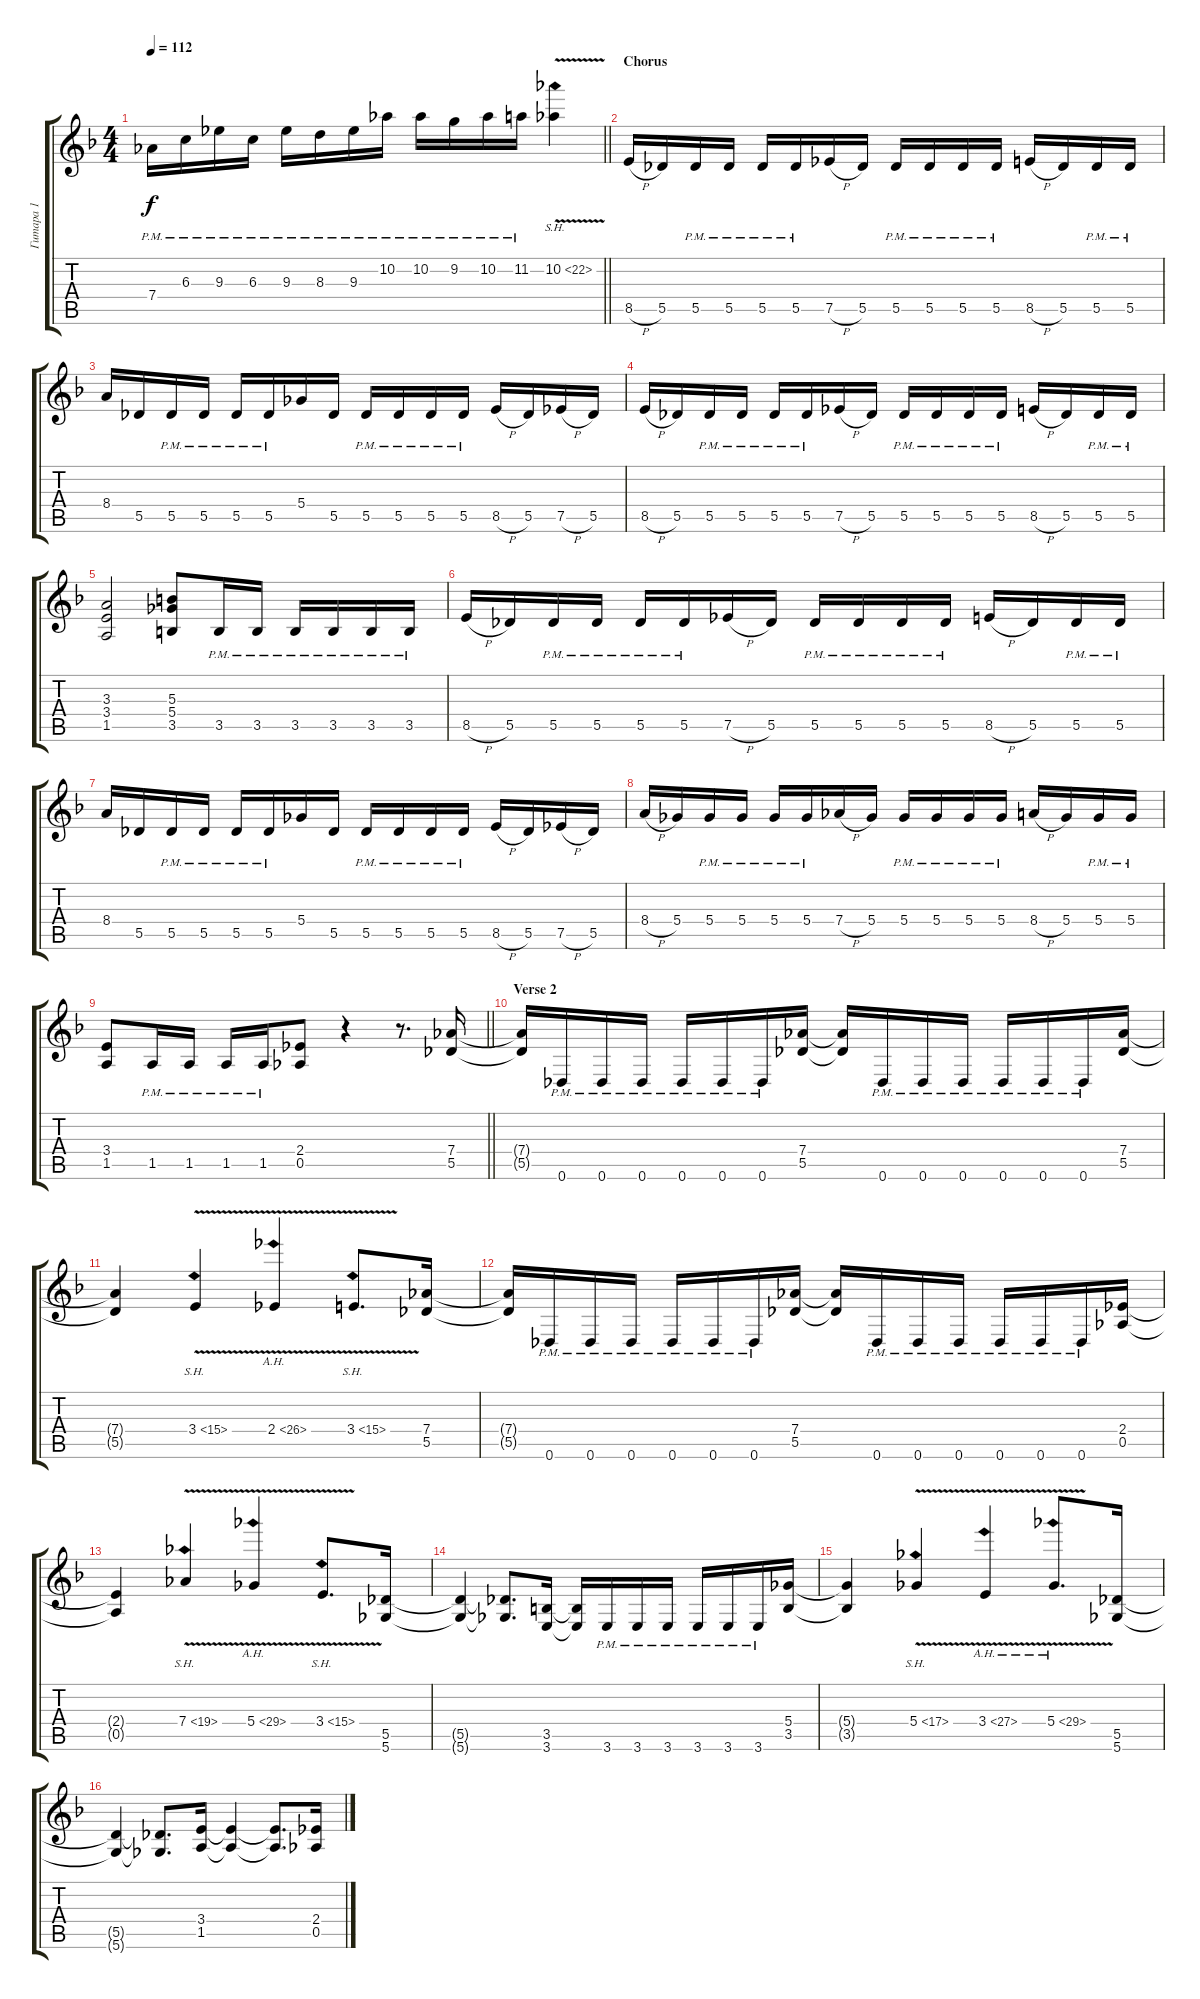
\track ("Гитара 1" "Гитара 1") {instrument distortionguitar}
\staff {score tabs}
\tuning (Eb4 Bb3 Gb3 Db3 Ab2 Db2) {hide}
\ts (4 4)
\tempo 112
\clef g2
\barLineRight lightlight
\ks dminor
7.4{pm}.16{dy f} 6.3{pm}.16 9.3{pm}.16 6.3{pm}.16 9.3{pm}.16 8.3{pm}.16 9.3{pm}.16 10.2{pm}.16 10.2{pm}.16 9.2{pm}.16 10.2{pm}.16 11.2{pm}.16 10.2{sh 12 v}.4 |
\section ("" "Chorus")
8.5{h}.16 5.5.16 5.5{pm}.16 5.5{pm}.16 5.5{pm}.16 5.5{pm}.16 7.5{h}.16 5.5.16 5.5{pm}.16 5.5{pm}.16 5.5{pm}.16 5.5{pm}.16 8.5{h}.16 5.5.16 5.5{pm}.16 5.5{pm}.16 |
8.4.16 5.5.16 5.5{pm}.16 5.5{pm}.16 5.5{pm}.16 5.5{pm}.16 5.4.16 5.5.16 5.5{pm}.16 5.5{pm}.16 5.5{pm}.16 5.5{pm}.16 8.5{h}.16 5.5.16 7.5{h}.16 5.5.16 |
8.5{h}.16 5.5.16 5.5{pm}.16 5.5{pm}.16 5.5{pm}.16 5.5{pm}.16 7.5{h}.16 5.5.16 5.5{pm}.16 5.5{pm}.16 5.5{pm}.16 5.5{pm}.16 8.5{h}.16 5.5.16 5.5{pm}.16 5.5{pm}.16 |
(3.3 3.4 1.5).2 (5.3 5.4 3.5).8 3.5{pm}.16 3.5{pm}.16 3.5{pm}.16 3.5{pm}.16 3.5{pm}.16 3.5{pm}.16 |
8.5{h}.16 5.5.16 5.5{pm}.16 5.5{pm}.16 5.5{pm}.16 5.5{pm}.16 7.5{h}.16 5.5.16 5.5{pm}.16 5.5{pm}.16 5.5{pm}.16 5.5{pm}.16 8.5{h}.16 5.5.16 5.5{pm}.16 5.5{pm}.16 |
8.4.16 5.5.16 5.5{pm}.16 5.5{pm}.16 5.5{pm}.16 5.5{pm}.16 5.4.16 5.5.16 5.5{pm}.16 5.5{pm}.16 5.5{pm}.16 5.5{pm}.16 8.5{h}.16 5.5.16 7.5{h}.16 5.5.16 |
8.4{h}.16 5.4.16 5.4{pm}.16 5.4{pm}.16 5.4{pm}.16 5.4{pm}.16 7.4{h}.16 5.4.16 5.4{pm}.16 5.4{pm}.16 5.4{pm}.16 5.4{pm}.16 8.4{h}.16 5.4.16 5.4{pm}.16 5.4{pm}.16 |
\barLineRight lightlight
(3.4 1.5).8 1.5{pm}.16 1.5{pm}.16 1.5{pm}.16 1.5{pm}.16 (2.4 0.5).8 r.4 r.8{d} (7.4 5.5).16 |
\section ("" "Verse 2")
(7.4{t} 5.5{t}).16 0.6{pm}.16 0.6{pm}.16 0.6{pm}.16 0.6{pm}.16 0.6{pm}.16 0.6{pm}.16 (7.4 5.5).16 (7.4{t} 5.5{t}).16 0.6{pm}.16 0.6{pm}.16 0.6{pm}.16 0.6{pm}.16 0.6{pm}.16 0.6{pm}.16 (7.4 5.5).16 |
(7.4{t} 5.5{t}).4 3.4{sh 12 v}.4 2.4{ah 24 v}.4 3.4{sh 12 v}.8{d} (7.4 5.5).16 |
(7.4{t} 5.5{t}).16 0.6{pm}.16 0.6{pm}.16 0.6{pm}.16 0.6{pm}.16 0.6{pm}.16 0.6{pm}.16 (7.4 5.5).16 (7.4{t} 5.5{t}).16 0.6{pm}.16 0.6{pm}.16 0.6{pm}.16 0.6{pm}.16 0.6{pm}.16 0.6{pm}.16 (2.4 0.5).16 |
(2.4{t} 0.5{t}).4 7.4{sh 12 v}.4 5.4{ah 24 v}.4 3.4{sh 12 v}.8{d} (5.5 5.6).16 |
(5.5{t} 5.6{t}).4 (5.5{t} 5.6{t}).8{d} (3.5 3.6).16 (3.5{t} 3.6{t}).16 3.6{pm}.16 3.6{pm}.16 3.6{pm}.16 3.6{pm}.16 3.6{pm}.16 3.6{pm}.16 (5.4 3.5).16 |
(5.4{t} 3.5{t}).4 5.4{sh 12 v}.4 3.4{ah 24 v}.4 5.4{ah 24 v}.8{d} (5.5 5.6).16 |
(5.5{t} 5.6{t}).4 (5.5{t} 5.6{t}).8{d} (3.4 1.5).16 (3.4{t} 1.5{t}).4 (3.4{t} 1.5{t}).8{d} (2.4 0.5).16
